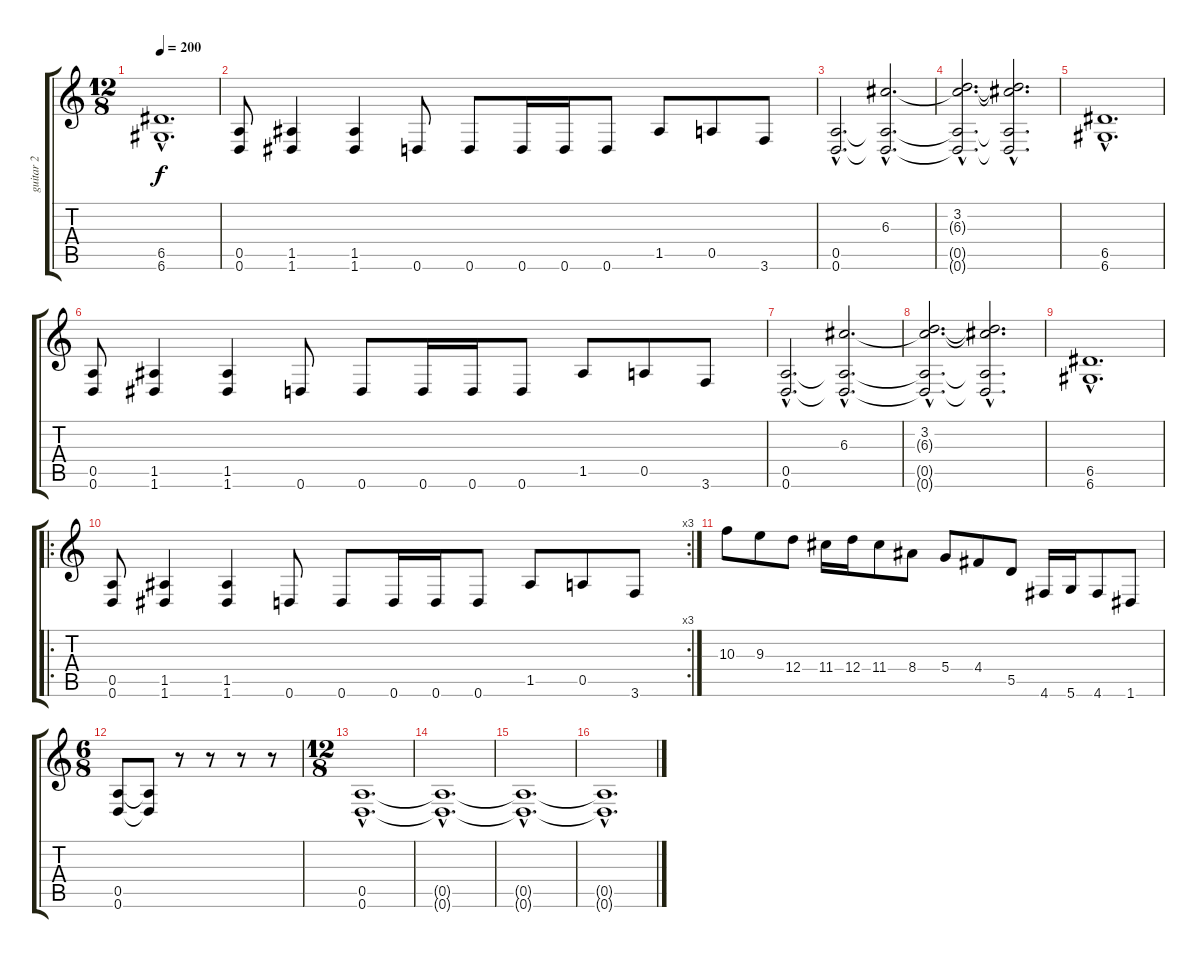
\track ("guitar 2" "guitar 2") {instrument distortionguitar}
\staff {score tabs}
\tuning (E4 B3 G3 D3 A2 D2) {hide}
\ts (12 8)
\tempo 200
\clef g2
\ks c
(6.5{hac} 6.6{hac}).1{d dy f} |
(0.5 0.6).8 (1.5 1.6).4 (1.5 1.6).4 0.6.8 0.6.8 0.6.16 0.6.16 0.6.8 1.5.8 0.5.8 3.6.8 |
(0.5{hac} 0.6{hac}).2{d} (6.3{hac} 0.5{hac t} 0.6{hac t}).2{d} |
(3.2{hac} 6.3{hac t} 0.5{hac t} 0.6{hac t}).2{d} (3.2{hac t} 6.3{hac t} 0.5{hac t} 0.6{hac t}).2{d} |
(6.5{hac} 6.6{hac}).1{d} |
(0.5 0.6).8 (1.5 1.6).4 (1.5 1.6).4 0.6.8 0.6.8 0.6.16 0.6.16 0.6.8 1.5.8 0.5.8 3.6.8 |
(0.5{hac} 0.6{hac}).2{d} (6.3{hac} 0.5{hac t} 0.6{hac t}).2{d} |
(3.2{hac} 6.3{hac t} 0.5{hac t} 0.6{hac t}).2{d} (3.2{hac t} 6.3{hac t} 0.5{hac t} 0.6{hac t}).2{d} |
(6.5{hac} 6.6{hac}).1{d} |
\ro
\rc 3
(0.5 0.6).8 (1.5 1.6).4 (1.5 1.6).4 0.6.8 0.6.8 0.6.16 0.6.16 0.6.8 1.5.8 0.5.8 3.6.8 |
10.3.8 9.3.8 12.4.8 11.4.16 12.4.16 11.4.8 8.4.8 5.4.8 4.4.8 5.5.8 4.6.16 5.6.16 4.6.8 1.6.8 |
\ts (6 8)
(0.5 0.6).8 (0.5{t} 0.6{t}).8 r.8 r.8 r.8 r.8 |
\ts (12 8)
(0.5{hac} 0.6{hac}).1{d} |
(0.5{hac t} 0.6{hac t}).1{d} |
(0.5{hac t} 0.6{hac t}).1{d} |
(0.5{hac t} 0.6{hac t}).1{d}
